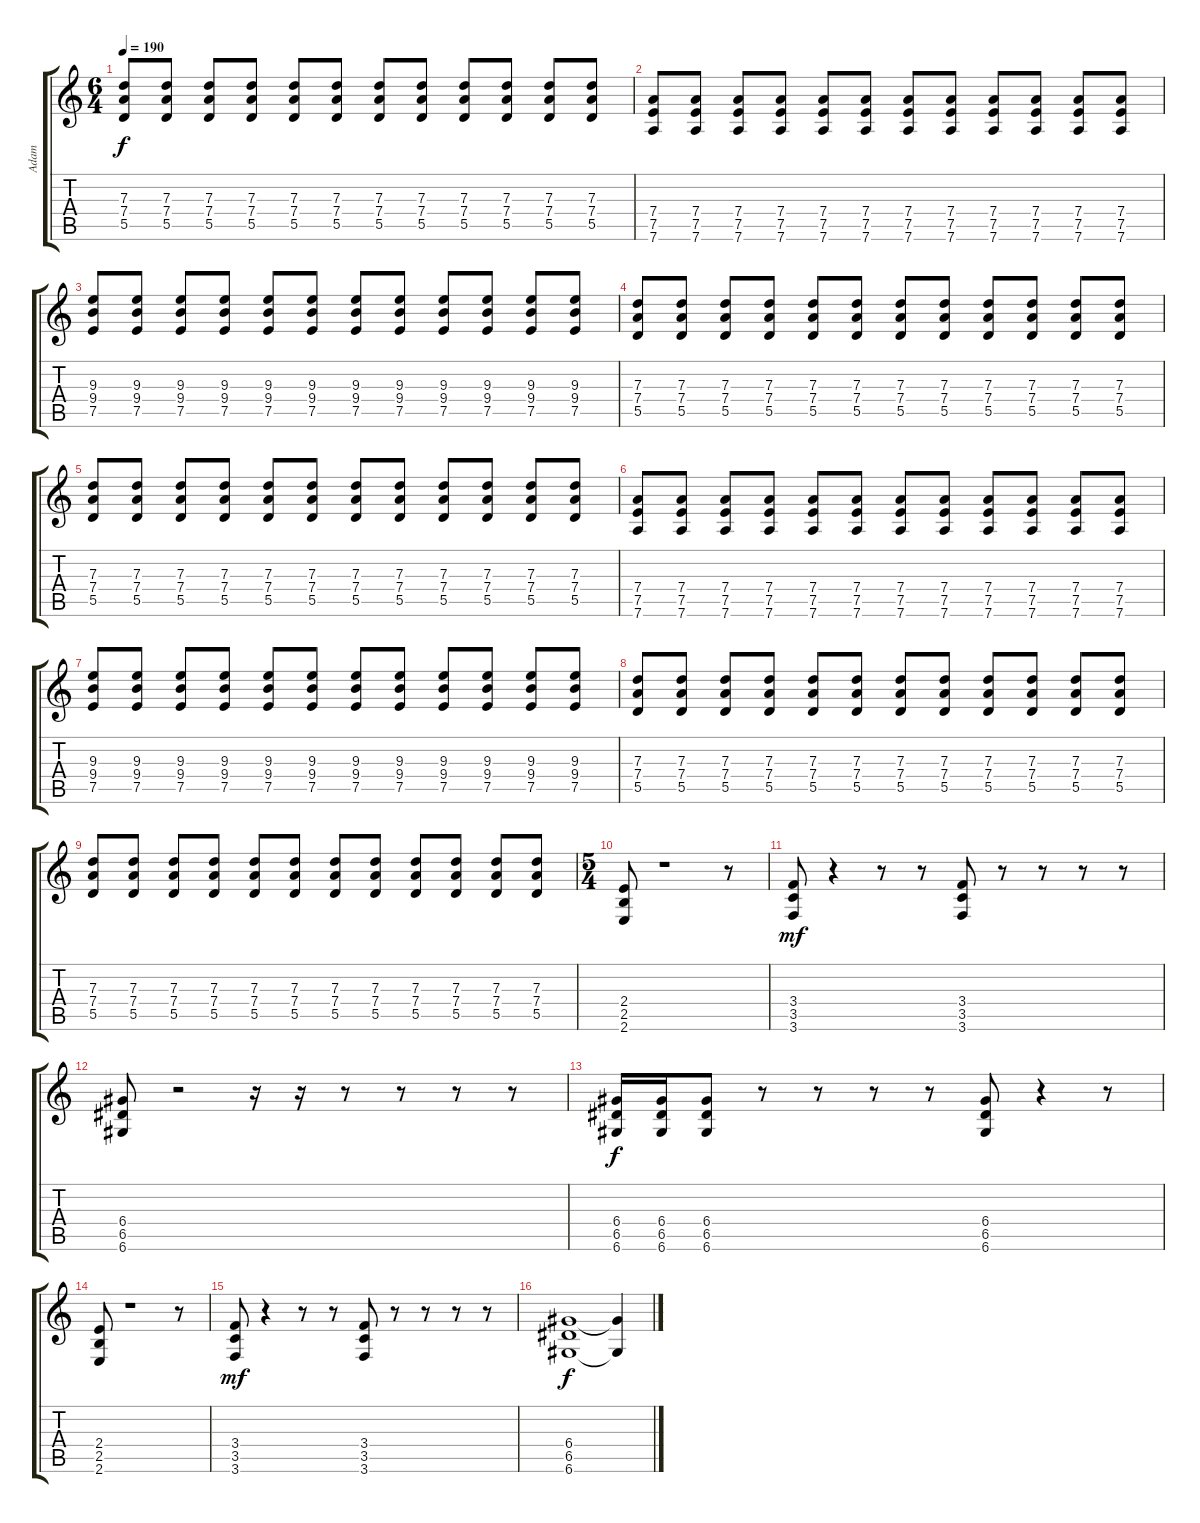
\track ("Adam" "Adam") {instrument distortionguitar}
\staff {score tabs}
\tuning (E4 B3 G3 D3 A2 D2) {hide}
\ts (6 4)
\tempo 190
\clef g2
\ks c
(7.3 7.4 5.5).8{dy f} (7.3 7.4 5.5).8 (7.3 7.4 5.5).8 (7.3 7.4 5.5).8 (7.3 7.4 5.5).8 (7.3 7.4 5.5).8 (7.3 7.4 5.5).8 (7.3 7.4 5.5).8 (7.3 7.4 5.5).8 (7.3 7.4 5.5).8 (7.3 7.4 5.5).8 (7.3 7.4 5.5).8 |
(7.4 7.5 7.6).8 (7.4 7.5 7.6).8 (7.4 7.5 7.6).8 (7.4 7.5 7.6).8 (7.4 7.5 7.6).8 (7.4 7.5 7.6).8 (7.4 7.5 7.6).8 (7.4 7.5 7.6).8 (7.4 7.5 7.6).8 (7.4 7.5 7.6).8 (7.4 7.5 7.6).8 (7.4 7.5 7.6).8 |
(9.3 9.4 7.5).8 (9.3 9.4 7.5).8 (9.3 9.4 7.5).8 (9.3 9.4 7.5).8 (9.3 9.4 7.5).8 (9.3 9.4 7.5).8 (9.3 9.4 7.5).8 (9.3 9.4 7.5).8 (9.3 9.4 7.5).8 (9.3 9.4 7.5).8 (9.3 9.4 7.5).8 (9.3 9.4 7.5).8 |
(7.3 7.4 5.5).8 (7.3 7.4 5.5).8 (7.3 7.4 5.5).8 (7.3 7.4 5.5).8 (7.3 7.4 5.5).8 (7.3 7.4 5.5).8 (7.3 7.4 5.5).8 (7.3 7.4 5.5).8 (7.3 7.4 5.5).8 (7.3 7.4 5.5).8 (7.3 7.4 5.5).8 (7.3 7.4 5.5).8 |
(7.3 7.4 5.5).8 (7.3 7.4 5.5).8 (7.3 7.4 5.5).8 (7.3 7.4 5.5).8 (7.3 7.4 5.5).8 (7.3 7.4 5.5).8 (7.3 7.4 5.5).8 (7.3 7.4 5.5).8 (7.3 7.4 5.5).8 (7.3 7.4 5.5).8 (7.3 7.4 5.5).8 (7.3 7.4 5.5).8 |
(7.4 7.5 7.6).8 (7.4 7.5 7.6).8 (7.4 7.5 7.6).8 (7.4 7.5 7.6).8 (7.4 7.5 7.6).8 (7.4 7.5 7.6).8 (7.4 7.5 7.6).8 (7.4 7.5 7.6).8 (7.4 7.5 7.6).8 (7.4 7.5 7.6).8 (7.4 7.5 7.6).8 (7.4 7.5 7.6).8 |
(9.3 9.4 7.5).8 (9.3 9.4 7.5).8 (9.3 9.4 7.5).8 (9.3 9.4 7.5).8 (9.3 9.4 7.5).8 (9.3 9.4 7.5).8 (9.3 9.4 7.5).8 (9.3 9.4 7.5).8 (9.3 9.4 7.5).8 (9.3 9.4 7.5).8 (9.3 9.4 7.5).8 (9.3 9.4 7.5).8 |
(7.3 7.4 5.5).8 (7.3 7.4 5.5).8 (7.3 7.4 5.5).8 (7.3 7.4 5.5).8 (7.3 7.4 5.5).8 (7.3 7.4 5.5).8 (7.3 7.4 5.5).8 (7.3 7.4 5.5).8 (7.3 7.4 5.5).8 (7.3 7.4 5.5).8 (7.3 7.4 5.5).8 (7.3 7.4 5.5).8 |
(7.3 7.4 5.5).8 (7.3 7.4 5.5).8 (7.3 7.4 5.5).8 (7.3 7.4 5.5).8 (7.3 7.4 5.5).8 (7.3 7.4 5.5).8 (7.3 7.4 5.5).8 (7.3 7.4 5.5).8 (7.3 7.4 5.5).8 (7.3 7.4 5.5).8 (7.3 7.4 5.5).8 (7.3 7.4 5.5).8 |
\ts (5 4)
(2.4 2.5 2.6).8{instrument electricguitarjazz} r.1 r.8 |
(3.4 3.5 3.6).8{dy mf} r.4 r.8 r.8 (3.4 3.5 3.6).8 r.8 r.8 r.8 r.8 |
(6.4 6.5 6.6).8 r.2 r.16 r.16 r.8 r.8 r.8 r.8 |
(6.4 6.5 6.6).16{dy f} (6.4 6.5 6.6).16 (6.4 6.5 6.6).8 r.8 r.8 r.8 r.8 (6.4 6.5 6.6).8 r.4 r.8 |
(2.4 2.5 2.6).8 r.1 r.8 |
(3.4 3.5 3.6).8{dy mf} r.4 r.8 r.8 (3.4 3.5 3.6).8 r.8 r.8 r.8 r.8 |
(6.4 6.5 6.6).1{dy f} (6.4{t} 6.6{t}).4
